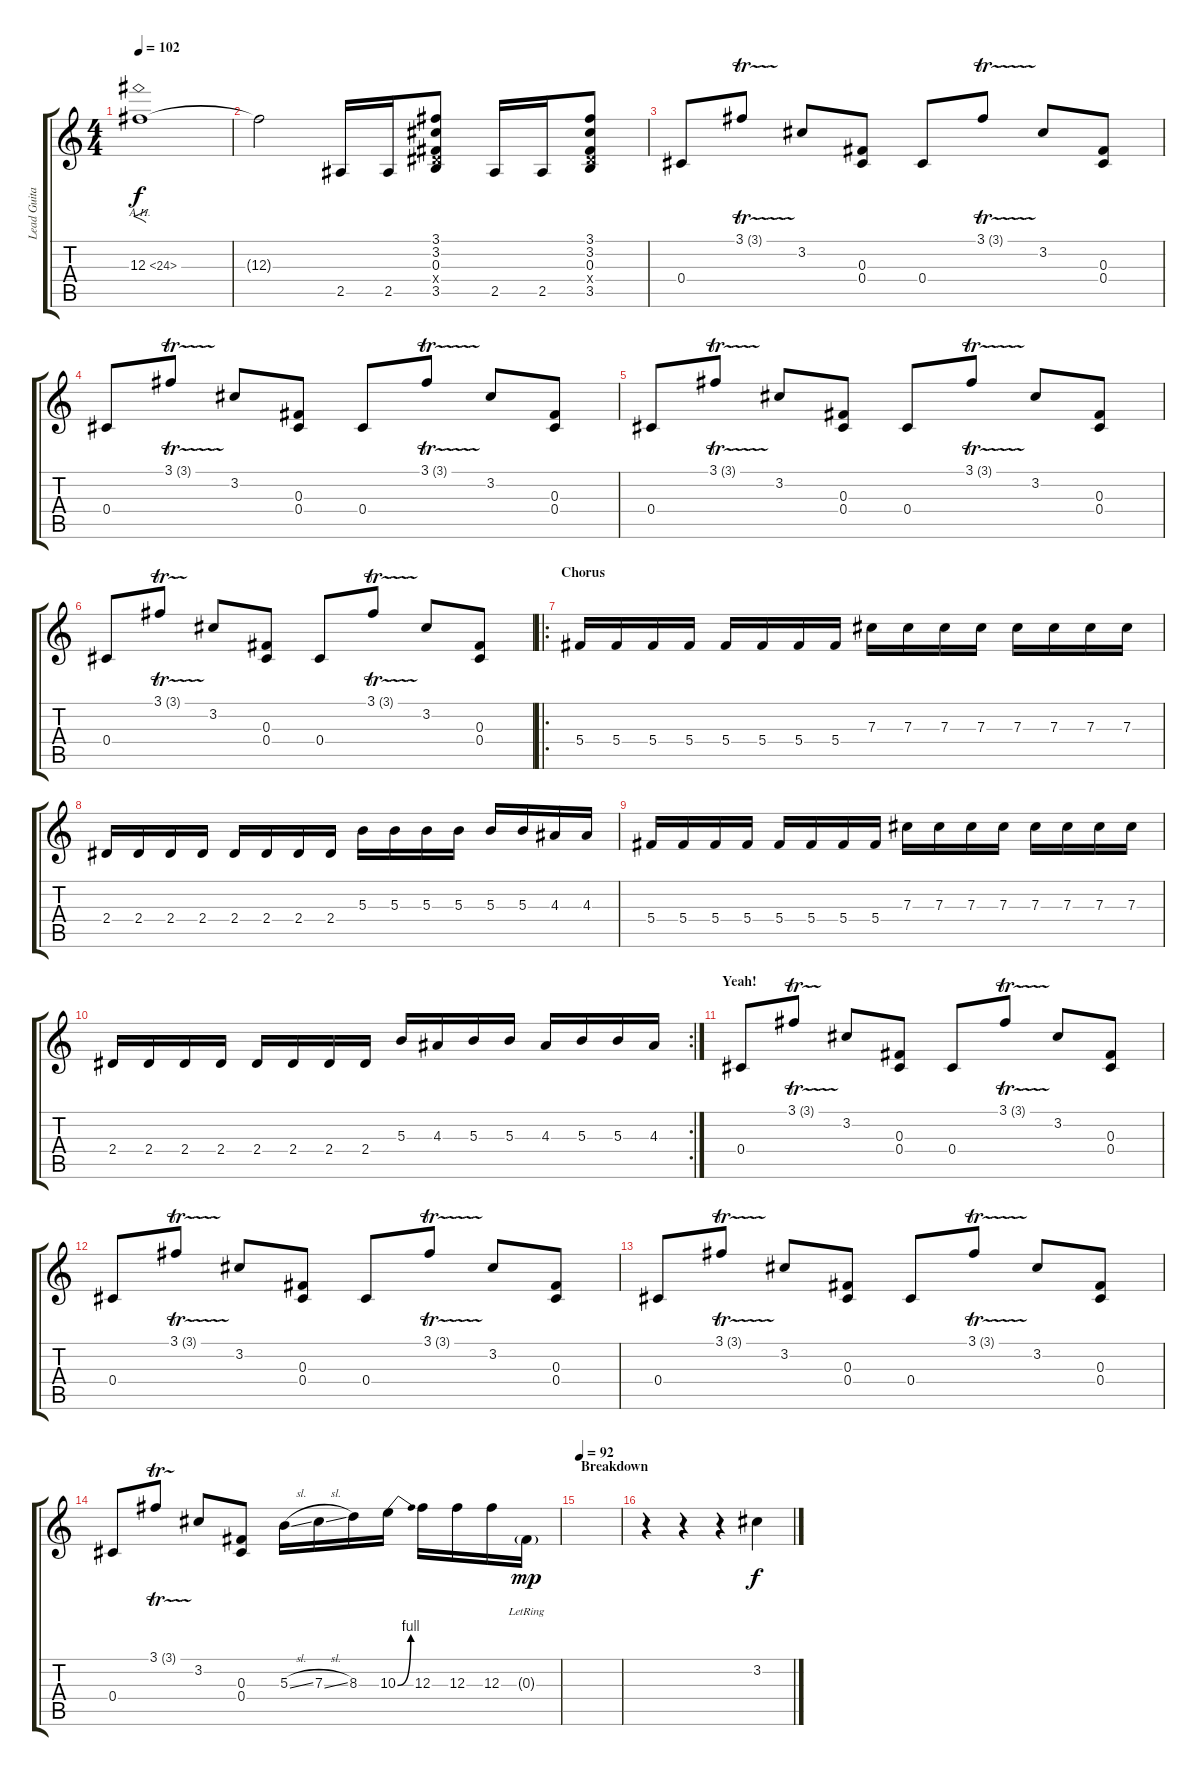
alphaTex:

\track ("Lead Guitar" "Lead Guita") {instrument distortionguitar}
\staff {score tabs}
\tuning (Eb4 Bb3 Gb3 Db3 Ab2 Eb2) {hide}
\ts (4 4)
\tempo 102
\clef g2
\ks c
12.3{ah 12}.1{f dy f volume 9} |
12.3{t}.2 2.5.16 2.5.16 (3.1 3.2 0.3 2.4{x} 3.5).8 2.5.16 2.5.16 (3.1 3.2 0.3 2.4{x} 3.5).8 |
0.4.8 3.1{tr (3 16)}.8 3.2.8 (0.3 0.4).8 0.4.8 3.1{tr (3 16)}.8 3.2.8 (0.3 0.4).8 |
0.4.8 3.1{tr (3 16)}.8 3.2.8 (0.3 0.4).8 0.4.8 3.1{tr (3 16)}.8 3.2.8 (0.3 0.4).8 |
0.4.8 3.1{tr (3 16)}.8 3.2.8 (0.3 0.4).8 0.4.8 3.1{tr (3 16)}.8 3.2.8 (0.3 0.4).8 |
0.4.8 3.1{tr (3 16)}.8 3.2.8 (0.3 0.4).8 0.4.8 3.1{tr (3 16)}.8 3.2.8 (0.3 0.4).8 |
\ro
\section ("" "Chorus")
5.4.16{volume 9} 5.4.16 5.4.16 5.4.16 5.4.16 5.4.16 5.4.16 5.4.16 7.3.16 7.3.16 7.3.16 7.3.16 7.3.16 7.3.16 7.3.16 7.3.16 |
2.4.16 2.4.16 2.4.16 2.4.16 2.4.16 2.4.16 2.4.16 2.4.16 5.3.16 5.3.16 5.3.16 5.3.16 5.3.16 5.3.16 4.3.16 4.3.16 |
5.4.16 5.4.16 5.4.16 5.4.16 5.4.16 5.4.16 5.4.16 5.4.16 7.3.16 7.3.16 7.3.16 7.3.16 7.3.16 7.3.16 7.3.16 7.3.16 |
\rc 2
2.4.16 2.4.16 2.4.16 2.4.16 2.4.16 2.4.16 2.4.16 2.4.16 5.3.16 4.3.16 5.3.16 5.3.16 4.3.16 5.3.16 5.3.16 4.3.16 |
\section ("" "Yeah!")
0.4.8{volume 11} 3.1{tr (3 16)}.8 3.2.8 (0.3 0.4).8 0.4.8 3.1{tr (3 16)}.8 3.2.8 (0.3 0.4).8 |
0.4.8 3.1{tr (3 16)}.8 3.2.8 (0.3 0.4).8 0.4.8 3.1{tr (3 16)}.8 3.2.8 (0.3 0.4).8 |
0.4.8 3.1{tr (3 16)}.8 3.2.8 (0.3 0.4).8 0.4.8 3.1{tr (3 16)}.8 3.2.8 (0.3 0.4).8 |
0.4.8 3.1{tr (3 16)}.8 3.2.8 (0.3 0.4).8 5.3{sl}.16 7.3{sl}.16 8.3.16 10.3{be (bend 0 0 60 4)}.16 12.3.16 12.3.16 12.3.16 0.3{g lr}.16{dy mp} |
\section ("" "Breakdown")
\tempo 92
|
r.4 r.4 r.4 3.2.4{dy f}
